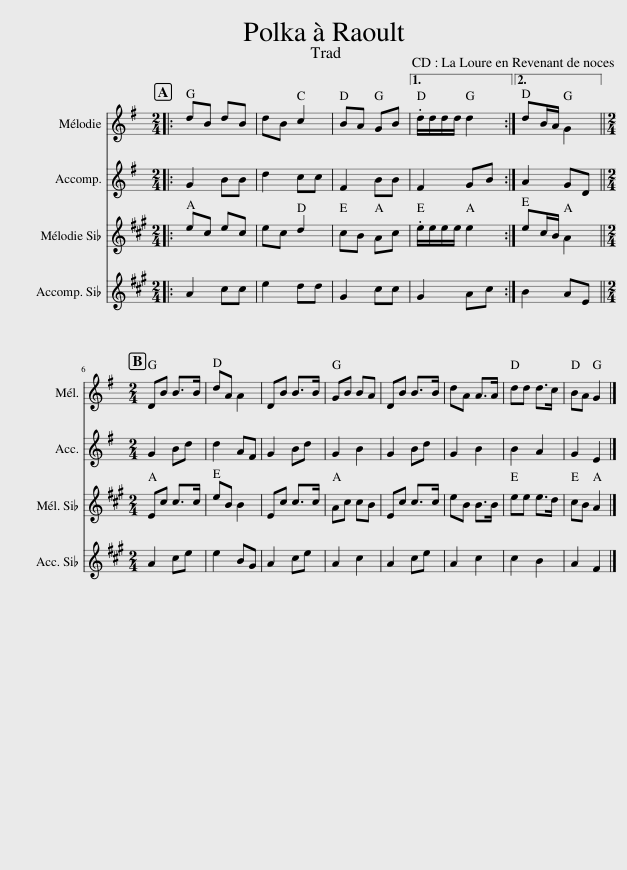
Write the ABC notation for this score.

X:1
%%score 1 2 3 4
L:1/8
M:2/4
I:linebreak $
K:G
V:1 treble
V:2 treble
V:3 treble transpose=-2
V:4 treble transpose=-2
V:1
|: dB dB | dB c2 | BA GB |1 .d/d/d/d/ d2 :|2 dB/A/ G2 ||$ %5
[M:2/4] DB B>B | dA A2 | DB B>B | GB BA | DB B>B | %10
 dA A>A | dd d>c | BA G2 |] %13
V:2
|: G2 BB | d2 cc | F2 BB |1 F2 GB :|2 A2 GD ||$ %5
[M:2/4] G2 Bd | d2 AF | G2 Bd | G2 B2 | G2 Bd | %10
 G2 B2 | B2 A2 | G2 E2 |] %13
V:3
[K:A]|: ec ec | ec d2 | cB Ac |1 .e/e/e/e/ e2 :|2 ec/B/ A2 ||$ %5
[M:2/4] Ec c>c | eB B2 | Ec c>c | Ac cB | Ec c>c | %10
 eB B>B | ee e>d | cB A2 |] %13
V:4
[K:A]|: A2 cc | e2 dd | G2 cc |1 G2 Ac :|2 B2 AE ||$ %5
[M:2/4] A2 ce | e2 BG | A2 ce | A2 c2 | A2 ce | %10
 A2 c2 | c2 B2 | A2 F2 |] %13
